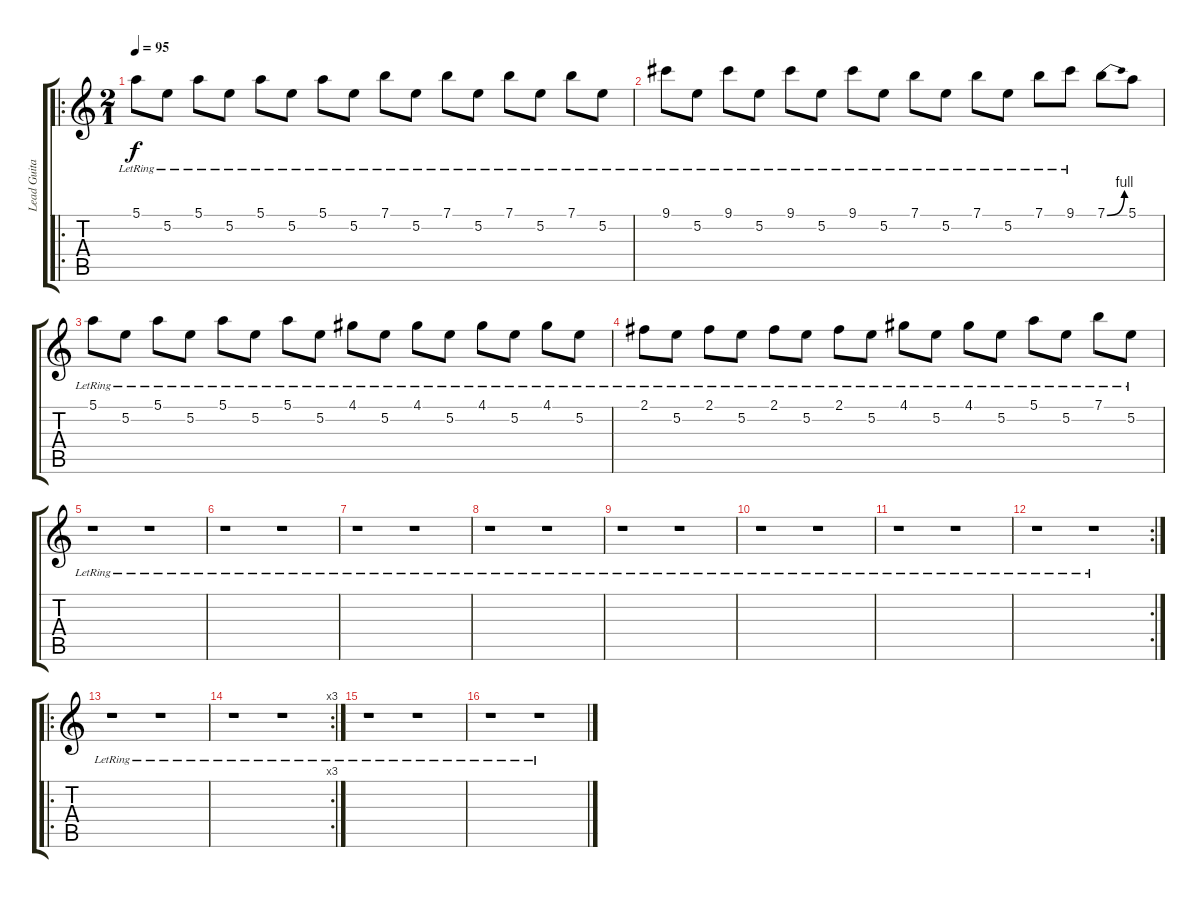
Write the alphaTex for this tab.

\track ("Lead Guitar" "Lead Guita") {instrument acousticguitarsteel}
\staff {score tabs}
\tuning (E4 B3 G3 D3 A2 E2) {hide}
\ro
\ts (2 1)
\tempo 95
\clef g2
\ks c
5.1{lr}.8{dy f instrument acousticguitarsteel} 5.2{lr}.8 5.1{lr}.8 5.2{lr}.8 5.1{lr}.8 5.2{lr}.8 5.1{lr}.8 5.2{lr}.8 7.1{lr}.8 5.2{lr}.8 7.1{lr}.8 5.2{lr}.8 7.1{lr}.8 5.2{lr}.8 7.1{lr}.8 5.2{lr}.8 |
9.1{lr}.8 5.2{lr}.8 9.1{lr}.8 5.2{lr}.8 9.1{lr}.8 5.2{lr}.8 9.1{lr}.8 5.2{lr}.8 7.1{lr}.8 5.2{lr}.8 7.1{lr}.8 5.2{lr}.8 7.1{lr}.8 9.1{lr}.8 7.1{be (bend 0 0 60 4)}.8 5.1.8 |
5.1{lr}.8 5.2{lr}.8 5.1{lr}.8 5.2{lr}.8 5.1{lr}.8 5.2{lr}.8 5.1{lr}.8 5.2{lr}.8 4.1{lr}.8 5.2{lr}.8 4.1{lr}.8 5.2{lr}.8 4.1{lr}.8 5.2{lr}.8 4.1{lr}.8 5.2{lr}.8 |
2.1{lr}.8 5.2{lr}.8 2.1{lr}.8 5.2{lr}.8 2.1{lr}.8 5.2{lr}.8 2.1{lr}.8 5.2{lr}.8 4.1{lr}.8 5.2{lr}.8 4.1{lr}.8 5.2{lr}.8 5.1{lr}.8 5.2{lr}.8 7.1{lr}.8 5.2{lr}.8 |
r.1 r.1 |
r.1 r.1 |
r.1 r.1 |
r.1 r.1 |
r.1 r.1 |
r.1 r.1 |
r.1 r.1 |
\rc 2
r.1 r.1 |
\ro
r.1 r.1 |
\rc 3
r.1 r.1 |
r.1 r.1 |
r.1 r.1
